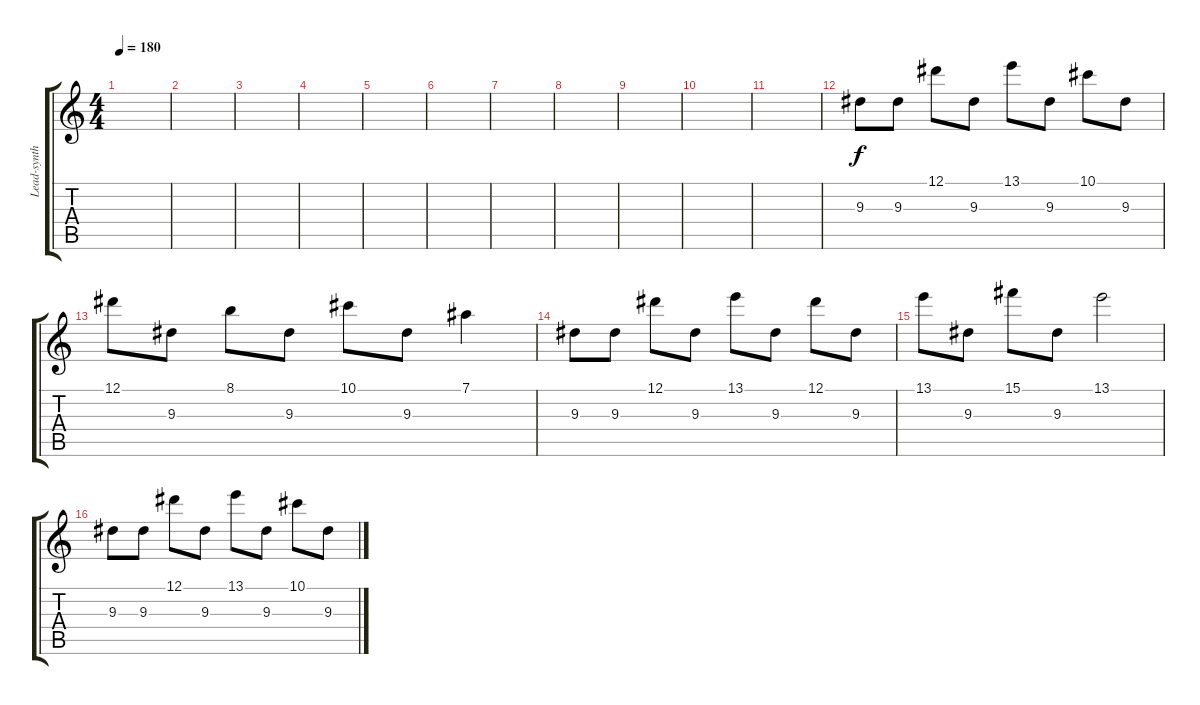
\track ("Lead-synth" "Lead-synth") {instrument acousticguitarsteel}
\staff {score tabs}
\tuning (Eb4 Bb3 Gb3 Db3 Ab2 Eb2) {hide}
\ts (4 4)
\tempo 180
\clef g2
\ks c
|
|
|
|
|
|
|
|
|
|
|
9.3.8{instrument acousticguitarsteel} 9.3.8 12.1.8 9.3.8 13.1.8 9.3.8 10.1.8 9.3.8 |
12.1.8 9.3.8 8.1.8 9.3.8 10.1.8 9.3.8 7.1.4 |
9.3.8 9.3.8 12.1.8 9.3.8 13.1.8 9.3.8 12.1.8 9.3.8 |
13.1.8 9.3.8 15.1.8 9.3.8 13.1.2 |
9.3.8 9.3.8 12.1.8 9.3.8 13.1.8 9.3.8 10.1.8 9.3.8
